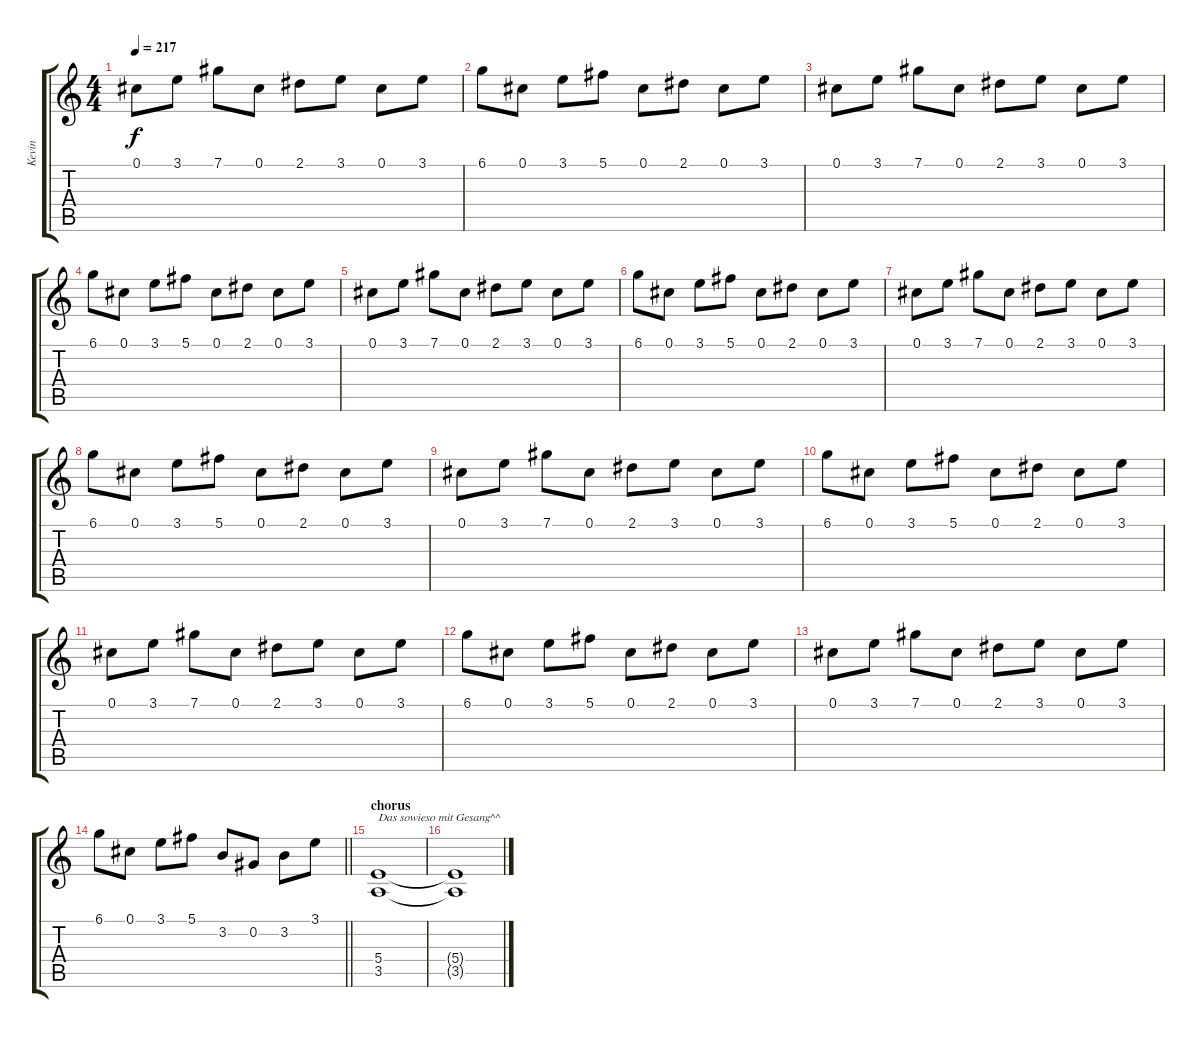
\track ("Kevin" "Kevin") {instrument distortionguitar}
\staff {score tabs}
\tuning (Db4 Ab3 E3 B2 Gb2 Db2) {hide}
\ts (4 4)
\tempo 217
\clef g2
\ks c
0.1.8{dy f} 3.1.8 7.1.8 0.1.8 2.1.8 3.1.8 0.1.8 3.1.8 |
6.1.8 0.1.8 3.1.8 5.1.8 0.1.8 2.1.8 0.1.8 3.1.8 |
0.1.8 3.1.8 7.1.8 0.1.8 2.1.8 3.1.8 0.1.8 3.1.8 |
6.1.8 0.1.8 3.1.8 5.1.8 0.1.8 2.1.8 0.1.8 3.1.8 |
0.1.8 3.1.8 7.1.8 0.1.8 2.1.8 3.1.8 0.1.8 3.1.8 |
6.1.8 0.1.8 3.1.8 5.1.8 0.1.8 2.1.8 0.1.8 3.1.8 |
0.1.8 3.1.8 7.1.8 0.1.8 2.1.8 3.1.8 0.1.8 3.1.8 |
6.1.8 0.1.8 3.1.8 5.1.8 0.1.8 2.1.8 0.1.8 3.1.8 |
0.1.8 3.1.8 7.1.8 0.1.8 2.1.8 3.1.8 0.1.8 3.1.8 |
6.1.8 0.1.8 3.1.8 5.1.8 0.1.8 2.1.8 0.1.8 3.1.8 |
0.1.8 3.1.8 7.1.8 0.1.8 2.1.8 3.1.8 0.1.8 3.1.8 |
6.1.8 0.1.8 3.1.8 5.1.8 0.1.8 2.1.8 0.1.8 3.1.8 |
0.1.8 3.1.8 7.1.8 0.1.8 2.1.8 3.1.8 0.1.8 3.1.8 |
\barLineRight lightlight
6.1.8 0.1.8 3.1.8 5.1.8 3.2.8 0.2.8 3.2.8 3.1.8 |
\section ("" "chorus")
(5.4 3.5).1{txt "Das sowieso mit Gesang^^"} |
(5.4{t} 3.5{t}).1
